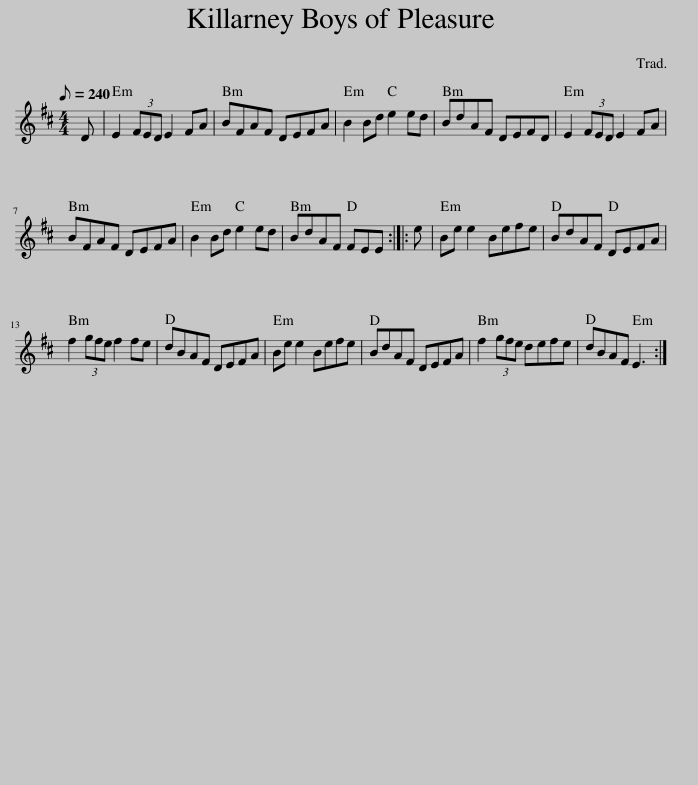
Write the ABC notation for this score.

X:1
L:1/8
Q:1/8=240
M:4/4
I:linebreak $
K:D
V:1 treble
V:1
 D | E2 (3FED E2 FA | BFAF DEFA | B2 Bd e2 ed | BdAF DEFD | %5
 E2 (3FED E2 FA |$ BFAF DEFA | B2 Bd e2 ed | BdAF FEE :: e | %10
 Be e2 Befe | BdAF DEFA |$ f2 (3gfe f2 fe | dBAF DEFA | Be e2 Befe | %15
 BdAF DEFA | f2 (3gfe defe | dBAF E3 :| %18
